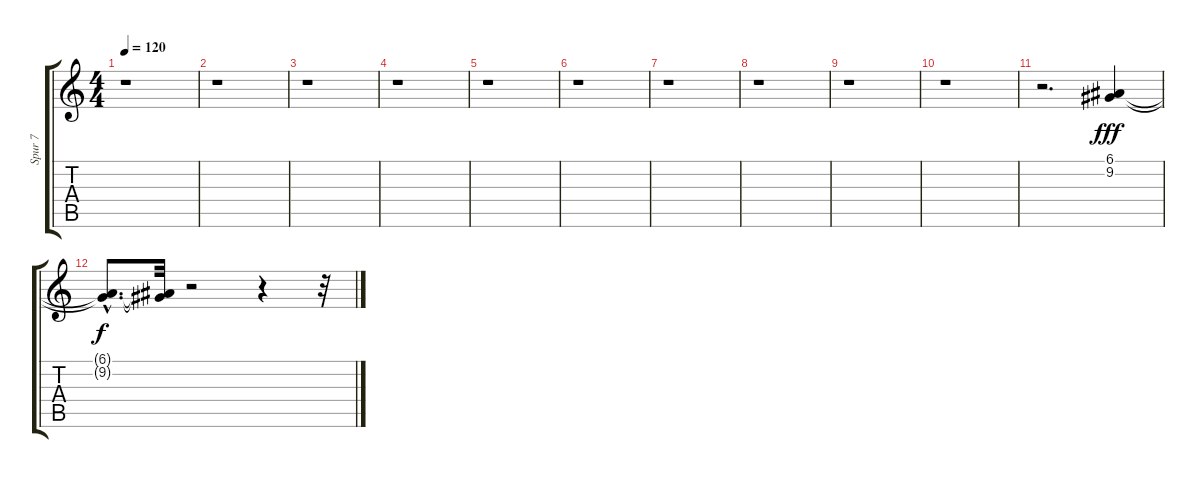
\track ("Spur 7" "Spur 7") {instrument gunshot}
\staff {score tabs}
\tuning (E4 B3 G3 D3 A2 E2) {hide}
\ts (4 4)
\tempo 120
\clef g2
\ks c
r.1{dy fff} |
r.1 |
r.1 |
r.1 |
r.1 |
r.1 |
r.1 |
r.1 |
r.1 |
r.1 |
r.2{d} (6.1 9.2).4{instrument gunshot} |
(6.1{hac t} 9.2{hac t}).8{d dy f} (6.1{t} 9.2{t}).32 r.2 r.4 r.32
